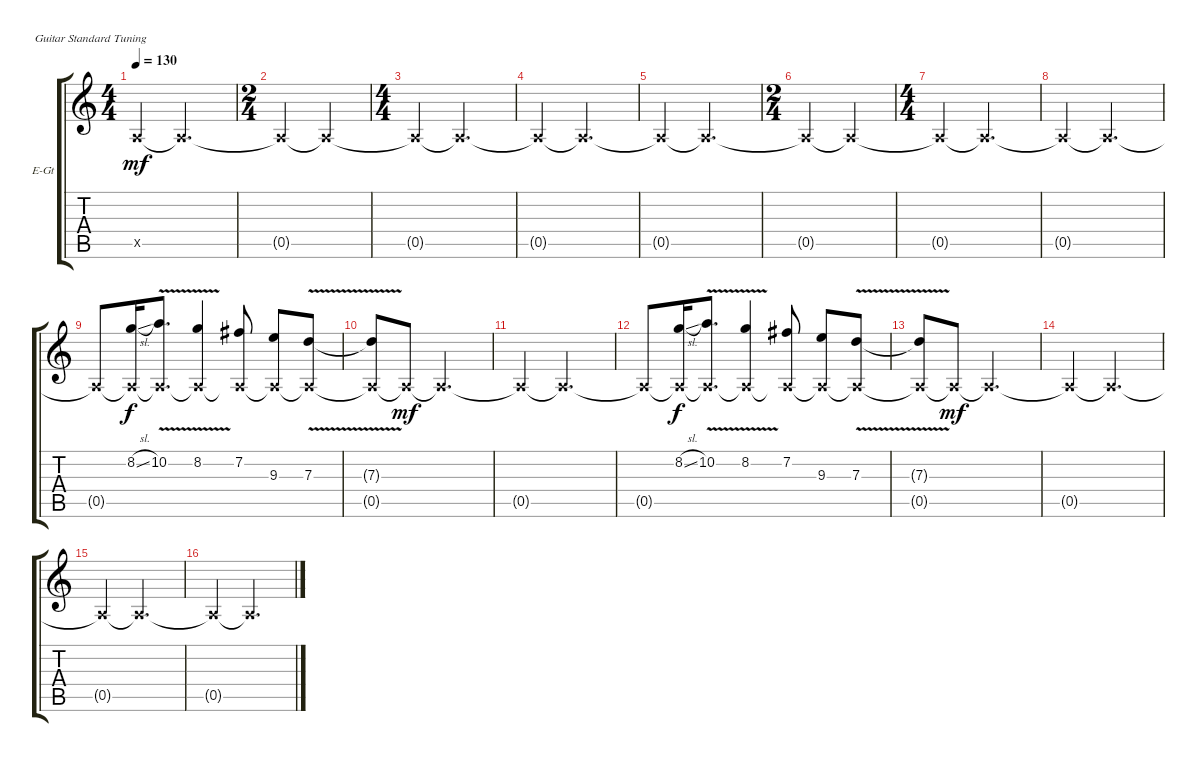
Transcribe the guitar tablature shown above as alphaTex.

\bracketExtendMode groupsimilarinstruments
\firstSystemTrackNameOrientation horizontal
\otherSystemsTrackNameOrientation horizontal
\track ("Solo" "E-Gt") {instrument overdrivenguitar}
\staff {score tabs}
\tuning (E4 B3 G3 D3 A2 E2)
\ts (4 4)
\tempo 130
\clef g2
\ks c
0.5{x t}.4{dy mf} 0.5{x t}.2{d} |
\ts (2 4)
\beaming (8 2 2 2 2)
0.5{x t}.4 0.5{x t}.4 |
\ts (4 4)
\beaming (8 2 2 2 2)
0.5{x t}.4 0.5{x t}.2{d} |
0.5{x t}.4 0.5{x t}.2{d} |
0.5{x t}.4 0.5{x t}.2{d} |
\ts (2 4)
\beaming (8 2 2 2 2)
0.5{x t}.4 0.5{x t}.4 |
\ts (4 4)
\beaming (8 2 2 2 2)
0.5{x t}.4 0.5{x t}.2{d} |
0.5{x t}.4 0.5{x t}.2{d} |
0.5{x t}.8 (8.2{sl} 0.5{x t}).16{dy f} (10.2{v} 0.5{x t}).8{d} (8.2{v} 0.5{x t}).4 (7.2 0.5{x t}).8 (9.3 0.5{x t}).8 (7.3{v} 0.5{x t}).8 |
(7.3{v t} 0.5{x t}).8 0.5{x t}.8{dy mf} 0.5{x t}.2{d} |
0.5{x t}.4 0.5{x t}.2{d} |
0.5{x t}.8 (8.2{sl} 0.5{x t}).16{dy f} (10.2{v} 0.5{x t}).8{d} (8.2{v} 0.5{x t}).4 (7.2 0.5{x t}).8 (9.3 0.5{x t}).8 (7.3{v} 0.5{x t}).8 |
(7.3{v t} 0.5{x t}).8 0.5{x t}.8{dy mf} 0.5{x t}.2{d} |
0.5{x t}.4 0.5{x t}.2{d} |
0.5{x t}.4 0.5{x t}.2{d} |
0.5{x t}.4 0.5{x t}.2{d}
